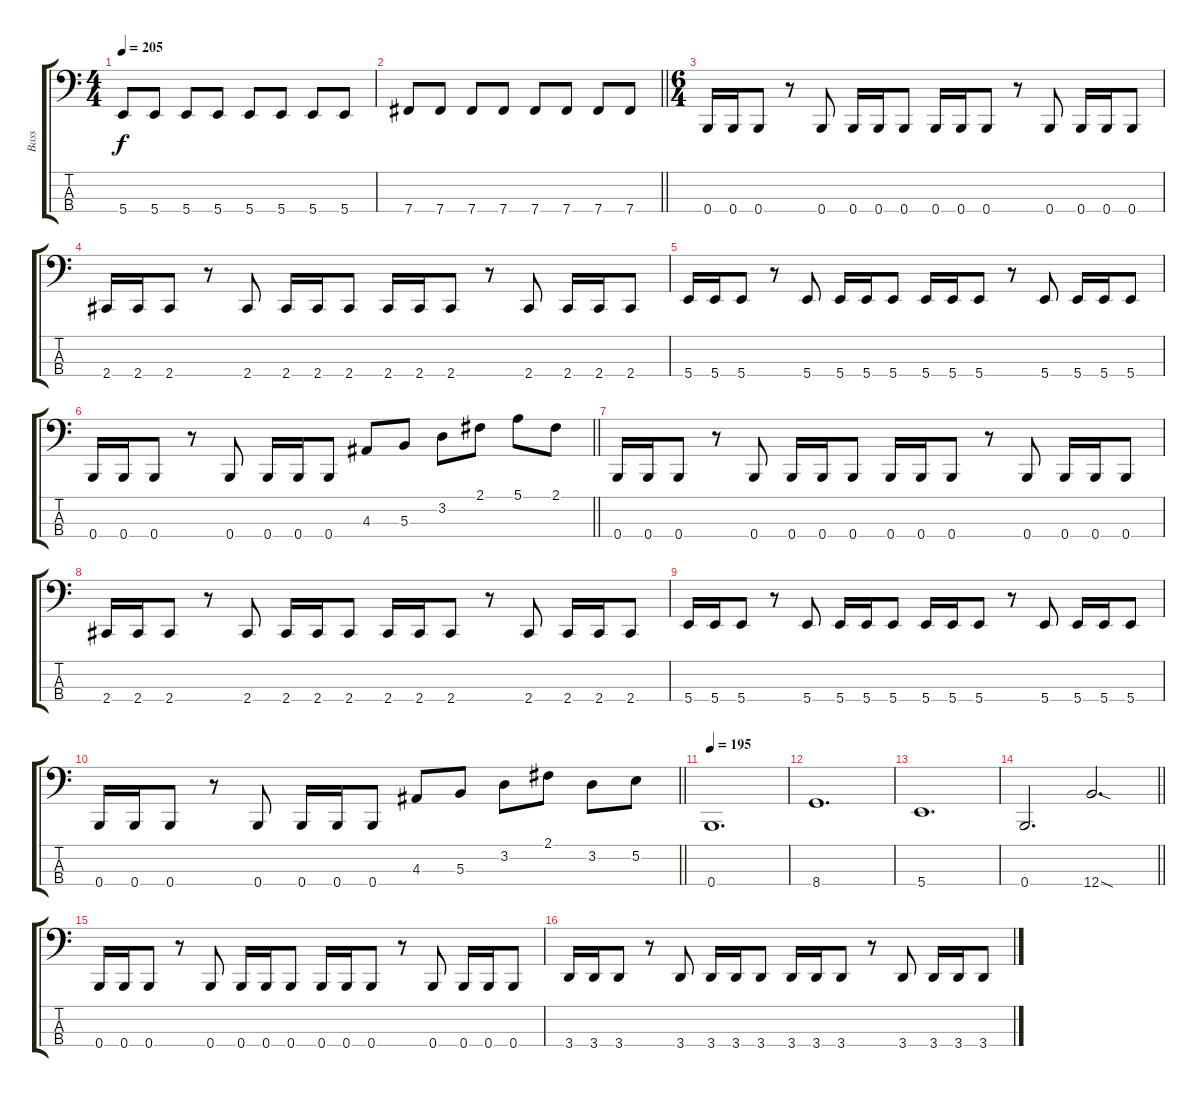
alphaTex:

\track ("Bass" "Bass") {instrument electricbassfinger}
\staff {score tabs}
\tuning (E2 B1 Gb1 B0) {hide}
\ts (4 4)
\tempo 205
\clef f4
\ks c
5.4.8{dy f} 5.4.8 5.4.8 5.4.8 5.4.8 5.4.8 5.4.8 5.4.8 |
\barLineRight lightlight
7.4.8 7.4.8 7.4.8 7.4.8 7.4.8 7.4.8 7.4.8 7.4.8 |
\ts (6 4)
0.4.16 0.4.16 0.4.8 r.8 0.4.8 0.4.16 0.4.16 0.4.8 0.4.16 0.4.16 0.4.8 r.8 0.4.8 0.4.16 0.4.16 0.4.8 |
2.4.16 2.4.16 2.4.8 r.8 2.4.8 2.4.16 2.4.16 2.4.8 2.4.16 2.4.16 2.4.8 r.8 2.4.8 2.4.16 2.4.16 2.4.8 |
5.4.16 5.4.16 5.4.8 r.8 5.4.8 5.4.16 5.4.16 5.4.8 5.4.16 5.4.16 5.4.8 r.8 5.4.8 5.4.16 5.4.16 5.4.8 |
\barLineRight lightlight
0.4.16 0.4.16 0.4.8 r.8 0.4.8 0.4.16 0.4.16 0.4.8 4.3.8 5.3.8 3.2.8 2.1.8 5.1.8 2.1.8 |
0.4.16 0.4.16 0.4.8 r.8 0.4.8 0.4.16 0.4.16 0.4.8 0.4.16 0.4.16 0.4.8 r.8 0.4.8 0.4.16 0.4.16 0.4.8 |
2.4.16 2.4.16 2.4.8 r.8 2.4.8 2.4.16 2.4.16 2.4.8 2.4.16 2.4.16 2.4.8 r.8 2.4.8 2.4.16 2.4.16 2.4.8 |
5.4.16 5.4.16 5.4.8 r.8 5.4.8 5.4.16 5.4.16 5.4.8 5.4.16 5.4.16 5.4.8 r.8 5.4.8 5.4.16 5.4.16 5.4.8 |
\barLineRight lightlight
0.4.16 0.4.16 0.4.8 r.8 0.4.8 0.4.16 0.4.16 0.4.8 4.3.8 5.3.8 3.2.8 2.1.8 3.2.8 5.2.8 |
\tempo 195
0.4.1{d} |
8.4.1{d} |
5.4.1{d} |
\barLineRight lightlight
0.4.2{d} 12.4{sod}.2{d} |
0.4.16 0.4.16 0.4.8 r.8 0.4.8 0.4.16 0.4.16 0.4.8 0.4.16 0.4.16 0.4.8 r.8 0.4.8 0.4.16 0.4.16 0.4.8 |
3.4.16 3.4.16 3.4.8 r.8 3.4.8 3.4.16 3.4.16 3.4.8 3.4.16 3.4.16 3.4.8 r.8 3.4.8 3.4.16 3.4.16 3.4.8
